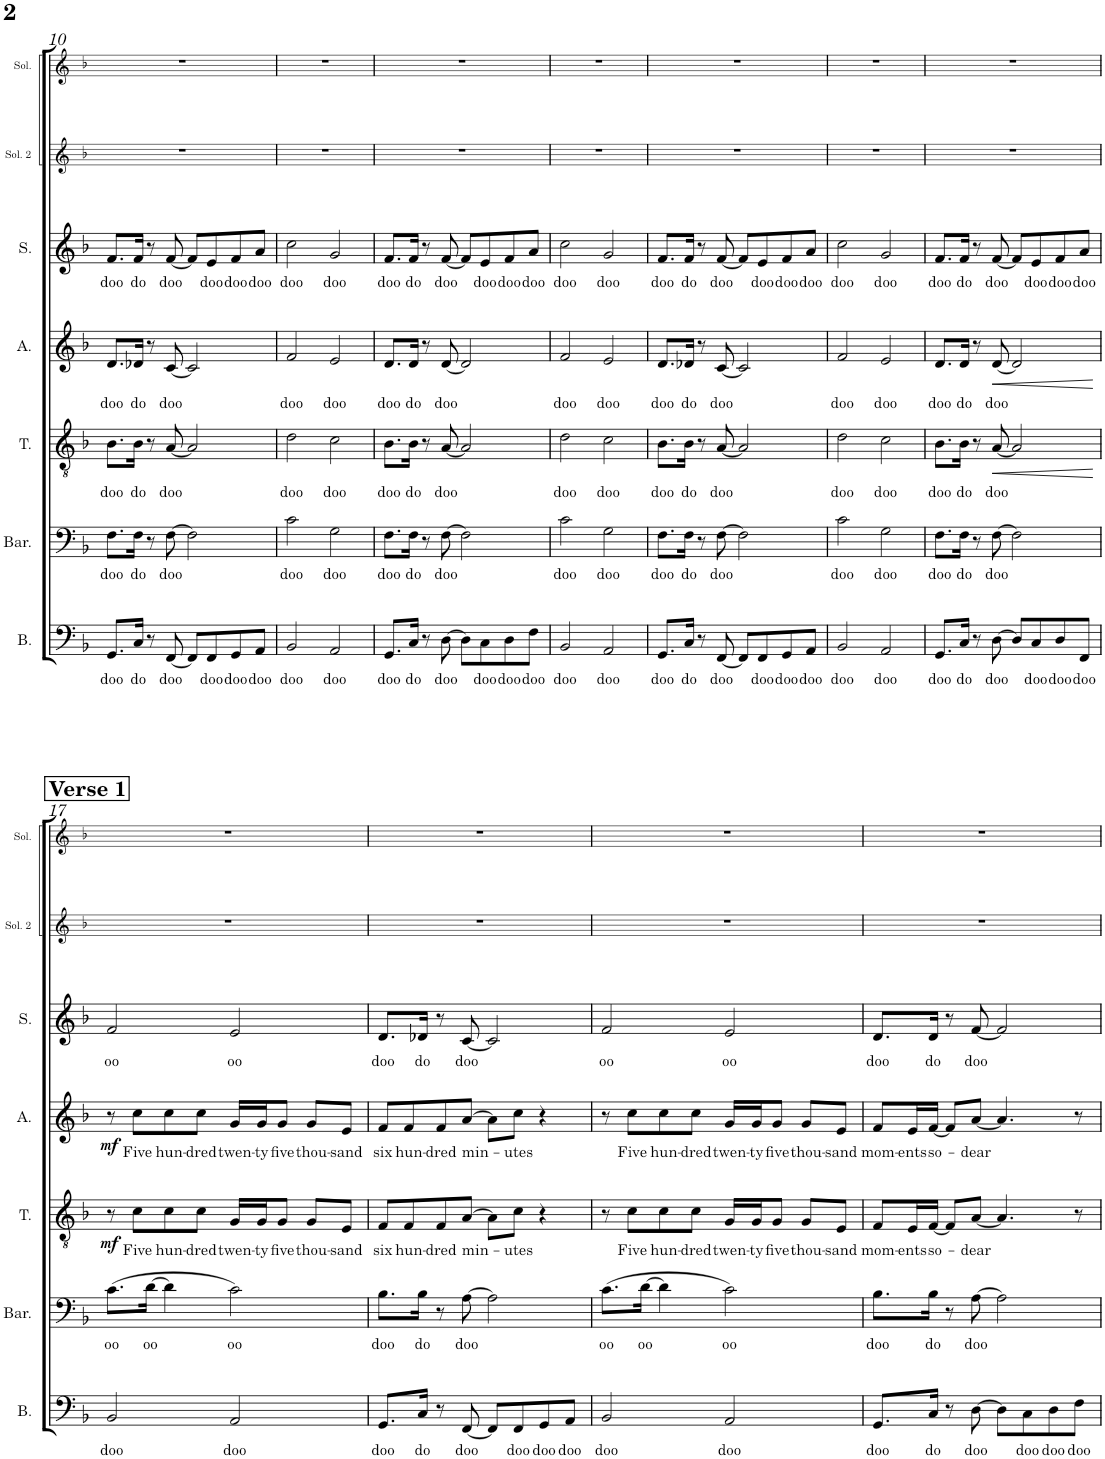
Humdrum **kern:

**kern	**text	**kern	**text	**kern	**text	**dynam	**kern	**text	**dynam	**kern	**text	**kern	**kern
*part7	*part7	*part6	*part6	*part5	*part5	*part5	*part4	*part4	*part4	*part3	*part3	*part2	*part1
*staff7	*staff7	*staff6	*staff6	*staff5	*staff5	*staff5	*staff4	*staff4	*staff4	*staff3	*staff3	*staff2	*staff1
*I"Bass	*	*I"Baritone	*	*I"Tenor	*	*	*I"Alto	*	*	*I"Soprano	*	*I"Solo 2	*I"Solo
*I'B.	*	*I'Bar.	*	*I'T.	*	*	*I'A.	*	*	*I'S.	*	*I'Sol. 2	*I'Sol.
!!LO:PB:g=z
*clefF4	*	*clefF4	*	*clefGv2	*	*	*clefG2	*	*	*clefG2	*	*clefG2	*clefG2
*k[b-]	*	*k[b-]	*	*k[b-]	*	*	*k[b-]	*	*	*k[b-]	*	*k[b-]	*k[b-]
*M4/4	*	*M4/4	*	*M4/4	*	*	*M4/4	*	*	*M4/4	*	*M4/4	*M4/4
=10	=10	=10	=10	=10	=10	=10	=10	=10	=10	=10	=10	=10	=10
!	!LO:LY:b	!	!LO:LY:b	!	!LO:LY:b	!	!	!LO:LY:b	!	!	!LO:LY:b	!	!
8.GG/L	doo	8.F\L	doo	8.B-\L	doo	.	8.d/L	doo	.	8.f/L	doo	1r	1r
!	!LO:LY:b	!	!LO:LY:b	!	!LO:LY:b	!	!	!LO:LY:b	!	!	!LO:LY:b	!	!
16C/Jk	do	16F\Jk	do	16B-\Jk	do	.	16d-X/Jk	do	.	16f/Jk	do	.	.
8r	.	8r	.	8r	.	.	8r	.	.	8r	.	.	.
!	!LO:LY:b	!	!LO:LY:b	!	!LO:LY:b	!	!	!LO:LY:b	!	!	!LO:LY:b	!	!
[8FF/	doo	[8F\	doo	[8A/	doo	.	[8c/	doo	.	[8f/	doo	.	.
8FF/L]	.	2F\]	.	2A/]	.	.	2c/]	.	.	8f/L]	.	.	.
!	!LO:LY:b	!	!	!	!	!	!	!	!	!	!LO:LY:b	!	!
8FF/	doo	.	.	.	.	.	.	.	.	8e/	doo	.	.
!	!LO:LY:b	!	!	!	!	!	!	!	!	!	!LO:LY:b	!	!
8GG/	doo	.	.	.	.	.	.	.	.	8f/	doo	.	.
!	!LO:LY:b	!	!	!	!	!	!	!	!	!	!LO:LY:b	!	!
8AA/J	doo	.	.	.	.	.	.	.	.	8a/J	doo	.	.
=11	=11	=11	=11	=11	=11	=11	=11	=11	=11	=11	=11	=11	=11
!	!LO:LY:b	!	!LO:LY:b	!	!LO:LY:b	!	!	!LO:LY:b	!	!	!LO:LY:b	!	!
2BB-/	doo	2c\	doo	2d\	doo	.	2f/	doo	.	2cc\	doo	1r	1r
!	!LO:LY:b	!	!LO:LY:b	!	!LO:LY:b	!	!	!LO:LY:b	!	!	!LO:LY:b	!	!
2AA/	doo	2G\	doo	2c\	doo	.	2e/	doo	.	2g/	doo	.	.
=12	=12	=12	=12	=12	=12	=12	=12	=12	=12	=12	=12	=12	=12
!	!LO:LY:b	!	!LO:LY:b	!	!LO:LY:b	!	!	!LO:LY:b	!	!	!LO:LY:b	!	!
8.GG/L	doo	8.F\L	doo	8.B-\L	doo	.	8.d/L	doo	.	8.f/L	doo	1r	1r
!	!LO:LY:b	!	!LO:LY:b	!	!LO:LY:b	!	!	!LO:LY:b	!	!	!LO:LY:b	!	!
16C/Jk	do	16F\Jk	do	16B-\Jk	do	.	16d/Jk	do	.	16f/Jk	do	.	.
8r	.	8r	.	8r	.	.	8r	.	.	8r	.	.	.
!	!LO:LY:b	!	!LO:LY:b	!	!LO:LY:b	!	!	!LO:LY:b	!	!	!LO:LY:b	!	!
[8D\	doo	[8F\	doo	[8A/	doo	.	[8d/	doo	.	[8f/	doo	.	.
8D\L]	.	2F\]	.	2A/]	.	.	2d/]	.	.	8f/L]	.	.	.
!	!LO:LY:b	!	!	!	!	!	!	!	!	!	!LO:LY:b	!	!
8C\	doo	.	.	.	.	.	.	.	.	8e/	doo	.	.
!	!LO:LY:b	!	!	!	!	!	!	!	!	!	!LO:LY:b	!	!
8D\	doo	.	.	.	.	.	.	.	.	8f/	doo	.	.
!	!LO:LY:b	!	!	!	!	!	!	!	!	!	!LO:LY:b	!	!
8F\J	doo	.	.	.	.	.	.	.	.	8a/J	doo	.	.
=13	=13	=13	=13	=13	=13	=13	=13	=13	=13	=13	=13	=13	=13
!	!LO:LY:b	!	!LO:LY:b	!	!LO:LY:b	!	!	!LO:LY:b	!	!	!LO:LY:b	!	!
2BB-/	doo	2c\	doo	2d\	doo	.	2f/	doo	.	2cc\	doo	1r	1r
!	!LO:LY:b	!	!LO:LY:b	!	!LO:LY:b	!	!	!LO:LY:b	!	!	!LO:LY:b	!	!
2AA/	doo	2G\	doo	2c\	doo	.	2e/	doo	.	2g/	doo	.	.
=14	=14	=14	=14	=14	=14	=14	=14	=14	=14	=14	=14	=14	=14
!	!LO:LY:b	!	!LO:LY:b	!	!LO:LY:b	!	!	!LO:LY:b	!	!	!LO:LY:b	!	!
8.GG/L	doo	8.F\L	doo	8.B-\L	doo	.	8.d/L	doo	.	8.f/L	doo	1r	1r
!	!LO:LY:b	!	!LO:LY:b	!	!LO:LY:b	!	!	!LO:LY:b	!	!	!LO:LY:b	!	!
16C/Jk	do	16F\Jk	do	16B-\Jk	do	.	16d-X/Jk	do	.	16f/Jk	do	.	.
8r	.	8r	.	8r	.	.	8r	.	.	8r	.	.	.
!	!LO:LY:b	!	!LO:LY:b	!	!LO:LY:b	!	!	!LO:LY:b	!	!	!LO:LY:b	!	!
[8FF/	doo	[8F\	doo	[8A/	doo	.	[8c/	doo	.	[8f/	doo	.	.
8FF/L]	.	2F\]	.	2A/]	.	.	2c/]	.	.	8f/L]	.	.	.
!	!LO:LY:b	!	!	!	!	!	!	!	!	!	!LO:LY:b	!	!
8FF/	doo	.	.	.	.	.	.	.	.	8e/	doo	.	.
!	!LO:LY:b	!	!	!	!	!	!	!	!	!	!LO:LY:b	!	!
8GG/	doo	.	.	.	.	.	.	.	.	8f/	doo	.	.
!	!LO:LY:b	!	!	!	!	!	!	!	!	!	!LO:LY:b	!	!
8AA/J	doo	.	.	.	.	.	.	.	.	8a/J	doo	.	.
=15	=15	=15	=15	=15	=15	=15	=15	=15	=15	=15	=15	=15	=15
!	!LO:LY:b	!	!LO:LY:b	!	!LO:LY:b	!	!	!LO:LY:b	!	!	!LO:LY:b	!	!
2BB-/	doo	2c\	doo	2d\	doo	.	2f/	doo	.	2cc\	doo	1r	1r
!	!LO:LY:b	!	!LO:LY:b	!	!LO:LY:b	!	!	!LO:LY:b	!	!	!LO:LY:b	!	!
2AA/	doo	2G\	doo	2c\	doo	.	2e/	doo	.	2g/	doo	.	.
=16	=16	=16	=16	=16	=16	=16	=16	=16	=16	=16	=16	=16	=16
!	!LO:LY:b	!	!LO:LY:b	!	!LO:LY:b	!	!	!LO:LY:b	!	!	!LO:LY:b	!	!
8.GG/L	doo	8.F\L	doo	8.B-\L	doo	.	8.d/L	doo	.	8.f/L	doo	1r	1r
!	!LO:LY:b	!	!LO:LY:b	!	!LO:LY:b	!	!	!LO:LY:b	!	!	!LO:LY:b	!	!
16C/Jk	do	16F\Jk	do	16B-\Jk	do	.	16d/Jk	do	.	16f/Jk	do	.	.
8r	.	8r	.	8r	.	.	8r	.	.	8r	.	.	.
!	!LO:LY:b	!	!LO:LY:b	!	!LO:LY:b	!LO:HP:b	!	!LO:LY:b	!LO:HP:b	!	!LO:LY:b	!	!
[8D\	doo	[8F\	doo	[8A/	doo	<	[8d/	doo	<	[8f/	doo	.	.
8D/L]	.	2F\]	.	2A/]	.	.	2d/]	.	.	8f/L]	.	.	.
!	!LO:LY:b	!	!	!	!	!	!	!	!	!	!LO:LY:b	!	!
8C/	doo	.	.	.	.	.	.	.	.	8e/	doo	.	.
!	!LO:LY:b	!	!	!	!	!	!	!	!	!	!LO:LY:b	!	!
8D/	doo	.	.	.	.	.	.	.	.	8f/	doo	.	.
!	!LO:LY:b	!	!	!	!	!	!	!	!	!	!LO:LY:b	!	!
8FF/J	doo	.	.	.	.	.	.	.	.	8a/J	doo	.	.
.	.	.	.	.	.	[	.	.	[	.	.	.	.
!!LO:LB:g=z
!!LO:REH:place=s1:a:B:cj:fs=14:t=Verse 1
=17	=17	=17	=17	=17	=17	=17	=17	=17	=17	=17	=17	=17	=17
!	!LO:LY:b	!	!LO:LY:b	!	!	!LO:DY:b	!	!	!LO:DY:b	!	!LO:LY:b	!	!
2BB-/	doo	(8.c\L	oo	8r	.	mf	8r	.	mf	2f/	oo	1r	1r
!	!	!	!	!	!LO:LY:b	!	!	!LO:LY:b	!	!	!	!	!
.	.	.	.	8c\L	Five	.	8cc\L	Five	.	.	.	.	.
!	!	!	!LO:LY:b	!	!	!	!	!	!	!	!	!	!
.	.	[16d\Jk	oo	.	.	.	.	.	.	.	.	.	.
!	!	!	!	!	!LO:LY:b	!	!	!LO:LY:b	!	!	!	!	!
.	.	4d\]	.	8c\	hun-	.	8cc\	hun-	.	.	.	.	.
!	!	!	!	!	!LO:LY:b	!	!	!LO:LY:b	!	!	!	!	!
.	.	.	.	8c\J	-dred	.	8cc\J	-dred	.	.	.	.	.
!	!LO:LY:b	!	!LO:LY:b	!	!LO:LY:b	!	!	!LO:LY:b	!	!	!LO:LY:b	!	!
2AA/	doo	2c\)	oo	16G/LL	twen-	.	16g/LL	twen-	.	2e/	oo	.	.
!	!	!	!	!	!LO:LY:b	!	!	!LO:LY:b	!	!	!	!	!
.	.	.	.	16G/J	-ty	.	16g/J	-ty	.	.	.	.	.
!	!	!	!	!	!LO:LY:b	!	!	!LO:LY:b	!	!	!	!	!
.	.	.	.	8G/J	five	.	8g/J	five	.	.	.	.	.
!	!	!	!	!	!LO:LY:b	!	!	!LO:LY:b	!	!	!	!	!
.	.	.	.	8G/L	thou-	.	8g/L	thou-	.	.	.	.	.
!	!	!	!	!	!LO:LY:b	!	!	!LO:LY:b	!	!	!	!	!
.	.	.	.	8E/J	-sand	.	8e/J	-sand	.	.	.	.	.
=18	=18	=18	=18	=18	=18	=18	=18	=18	=18	=18	=18	=18	=18
!	!LO:LY:b	!	!LO:LY:b	!	!LO:LY:b	!	!	!LO:LY:b	!	!	!LO:LY:b	!	!
8.GG/L	doo	8.B-\L	doo	8F/L	six	.	8f/L	six	.	8.d/L	doo	1r	1r
!	!	!	!	!	!LO:LY:b	!	!	!LO:LY:b	!	!	!	!	!
.	.	.	.	8F/	hun-	.	8f/	hun-	.	.	.	.	.
!	!LO:LY:b	!	!LO:LY:b	!	!	!	!	!	!	!	!LO:LY:b	!	!
16C/Jk	do	16B-\Jk	do	.	.	.	.	.	.	16d-X/Jk	do	.	.
!	!	!	!	!	!LO:LY:b	!	!	!LO:LY:b	!	!	!	!	!
8r	.	8r	.	8F/	-dred	.	8f/	-dred	.	8r	.	.	.
!	!LO:LY:b	!	!LO:LY:b	!	!LO:LY:b	!	!	!LO:LY:b	!	!	!LO:LY:b	!	!
[8FF/	doo	[8A\	doo	[8A/J	min-	.	[8a/J	min-	.	[8c/	doo	.	.
8FF/L]	.	2A\]	.	8A\L]	.	.	8a\L]	.	.	2c/]	.	.	.
!	!LO:LY:b	!	!	!	!LO:LY:b	!	!	!LO:LY:b	!	!	!	!	!
8FF/	doo	.	.	8c\J	-utes	.	8cc\J	-utes	.	.	.	.	.
!	!LO:LY:b	!	!	!	!	!	!	!	!	!	!	!	!
8GG/	doo	.	.	4r	.	.	4r	.	.	.	.	.	.
!	!LO:LY:b	!	!	!	!	!	!	!	!	!	!	!	!
8AA/J	doo	.	.	.	.	.	.	.	.	.	.	.	.
=19	=19	=19	=19	=19	=19	=19	=19	=19	=19	=19	=19	=19	=19
!	!LO:LY:b	!	!LO:LY:b	!	!	!	!	!	!	!	!LO:LY:b	!	!
2BB-/	doo	(8.c\L	oo	8r	.	.	8r	.	.	2f/	oo	1r	1r
!	!	!	!	!	!LO:LY:b	!	!	!LO:LY:b	!	!	!	!	!
.	.	.	.	8c\L	Five	.	8cc\L	Five	.	.	.	.	.
!	!	!	!LO:LY:b	!	!	!	!	!	!	!	!	!	!
.	.	[16d\Jk	oo	.	.	.	.	.	.	.	.	.	.
!	!	!	!	!	!LO:LY:b	!	!	!LO:LY:b	!	!	!	!	!
.	.	4d\]	.	8c\	hun-	.	8cc\	hun-	.	.	.	.	.
!	!	!	!	!	!LO:LY:b	!	!	!LO:LY:b	!	!	!	!	!
.	.	.	.	8c\J	-dred	.	8cc\J	-dred	.	.	.	.	.
!	!LO:LY:b	!	!LO:LY:b	!	!LO:LY:b	!	!	!LO:LY:b	!	!	!LO:LY:b	!	!
2AA/	doo	2c\)	oo	16G/LL	twen-	.	16g/LL	twen-	.	2e/	oo	.	.
!	!	!	!	!	!LO:LY:b	!	!	!LO:LY:b	!	!	!	!	!
.	.	.	.	16G/J	-ty	.	16g/J	-ty	.	.	.	.	.
!	!	!	!	!	!LO:LY:b	!	!	!LO:LY:b	!	!	!	!	!
.	.	.	.	8G/J	five	.	8g/J	five	.	.	.	.	.
!	!	!	!	!	!LO:LY:b	!	!	!LO:LY:b	!	!	!	!	!
.	.	.	.	8G/L	thou-	.	8g/L	thou-	.	.	.	.	.
!	!	!	!	!	!LO:LY:b	!	!	!LO:LY:b	!	!	!	!	!
.	.	.	.	8E/J	-sand	.	8e/J	-sand	.	.	.	.	.
=20	=20	=20	=20	=20	=20	=20	=20	=20	=20	=20	=20	=20	=20
!	!LO:LY:b	!	!LO:LY:b	!	!LO:LY:b	!	!	!LO:LY:b	!	!	!LO:LY:b	!	!
8.GG/L	doo	8.B-\L	doo	8F/L	mom-	.	8f/L	mom-	.	8.d/L	doo	1r	1r
!	!	!	!	!	!LO:LY:b	!	!	!LO:LY:b	!	!	!	!	!
.	.	.	.	16E/L	-ents	.	16e/L	-ents	.	.	.	.	.
!	!LO:LY:b	!	!LO:LY:b	!	!LO:LY:b	!	!	!LO:LY:b	!	!	!LO:LY:b	!	!
16C/Jk	do	16B-\Jk	do	[16F/JJ	so-	.	[16f/JJ	so-	.	16d/Jk	do	.	.
8r	.	8r	.	8F/L]	.	.	8f/L]	.	.	8r	.	.	.
!	!LO:LY:b	!	!LO:LY:b	!	!LO:LY:b	!	!	!LO:LY:b	!	!	!LO:LY:b	!	!
[8D\	doo	[8A\	doo	[8A/J	-dear	.	[8a/J	-dear	.	[8f/	doo	.	.
8D\L]	.	2A\]	.	4.A/]	.	.	4.a/]	.	.	2f/]	.	.	.
!	!LO:LY:b	!	!	!	!	!	!	!	!	!	!	!	!
8C\	doo	.	.	.	.	.	.	.	.	.	.	.	.
!	!LO:LY:b	!	!	!	!	!	!	!	!	!	!	!	!
8D\	doo	.	.	.	.	.	.	.	.	.	.	.	.
!	!LO:LY:b	!	!	!	!	!	!	!	!	!	!	!	!
8F\J	doo	.	.	8r	.	.	8r	.	.	.	.	.	.
=	=	=	=	=	=	=	=	=	=	=	=	=	=
*-	*-	*-	*-	*-	*-	*-	*-	*-	*-	*-	*-	*-	*-
